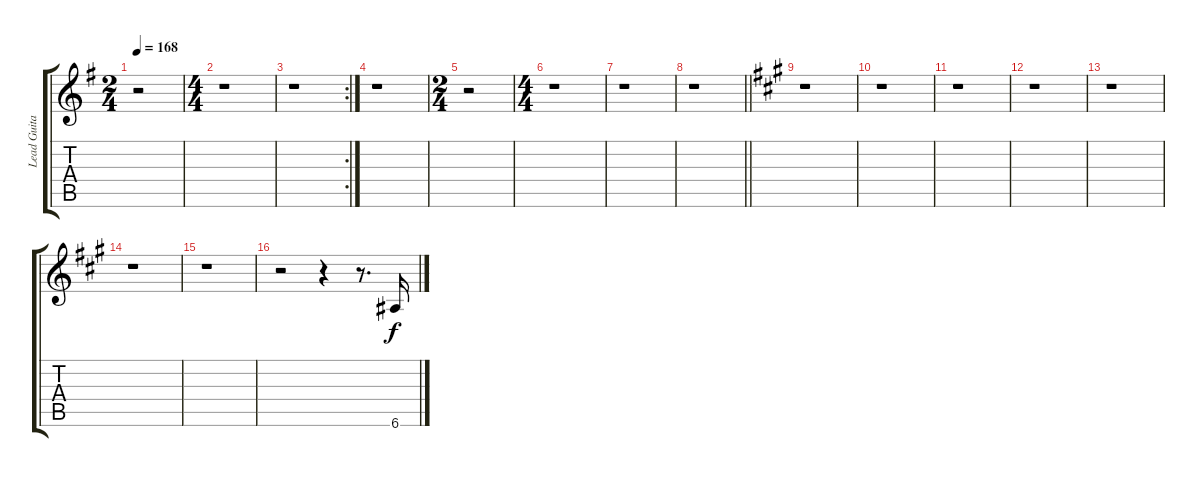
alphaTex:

\track ("Lead Guitar" "Lead Guita") {instrument distortionguitar}
\staff {score tabs}
\tuning (E4 B3 G3 D3 A2 E2) {hide}
\ts (2 4)
\tempo 168
\clef g2
\ks g
r.2{dy f} |
\ts (4 4)
r.1 |
\rc 2
r.1 |
r.1 |
\ts (2 4)
r.2 |
\ts (4 4)
r.1 |
r.1 |
\barLineRight lightlight
r.1 |
\ks a
r.1 |
r.1 |
r.1 |
r.1 |
r.1 |
r.1 |
r.1 |
r.2 r.4 r.8{d} 6.6{h}.16
